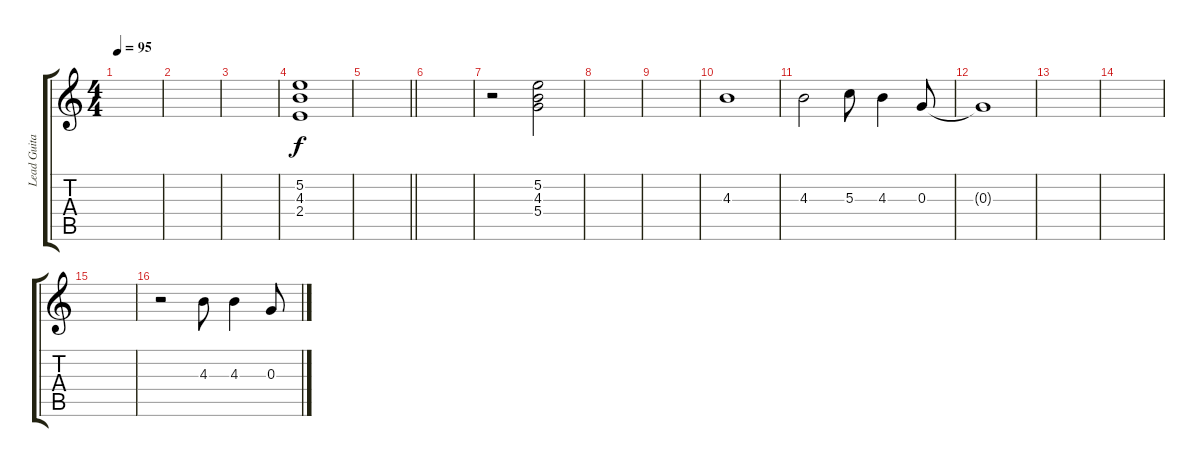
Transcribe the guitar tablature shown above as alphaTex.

\track ("Lead Guitar" "Lead Guita") {instrument acousticguitarsteel}
\staff {score tabs}
\tuning (E4 B3 G3 D3 A2 E2) {hide}
\ts (4 4)
\tempo 95
\clef g2
\ks c
|
|
|
(5.2 4.3 2.4).1 |
\barLineRight lightlight
|
|
r.2 (5.2 4.3 5.4).2 |
|
|
4.3.1 |
4.3.2 5.3.8 4.3.4 0.3.8 |
0.3{t}.1 |
|
|
|
r.2 4.3.8 4.3.4 0.3.8
